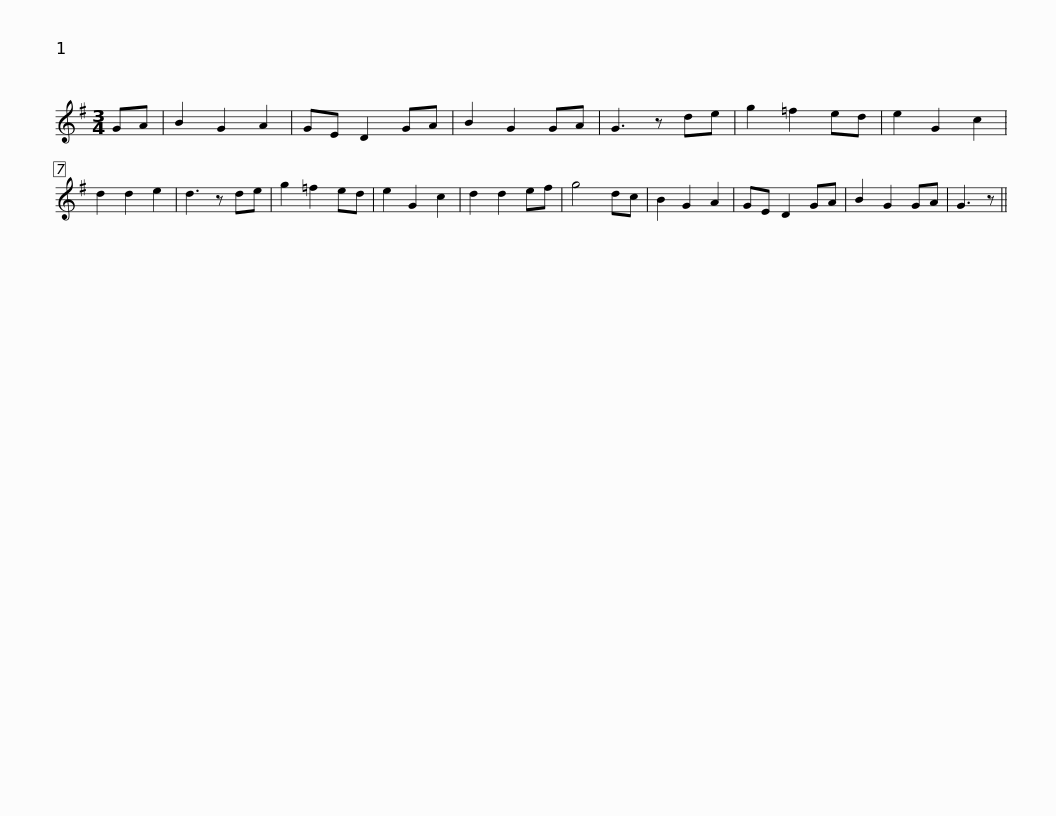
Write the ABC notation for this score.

X:1
L:1/8
M:3/4
I:linebreak $
K:G
V:1 treble
V:1
 GA | B2 G2 A2 | GE D2 GA | B2 G2 GA | G3 z de | %5
 g2 =f2 ed | e2 G2 c2 | d2 d2 e2 | d3 z de | g2 =f2 ed | %10
 e2 G2 c2 |$ d2 d2 ef | g4 dc | B2 G2 A2 | GE D2 GA | %15
 B2 G2 GA | G3 z || %17
